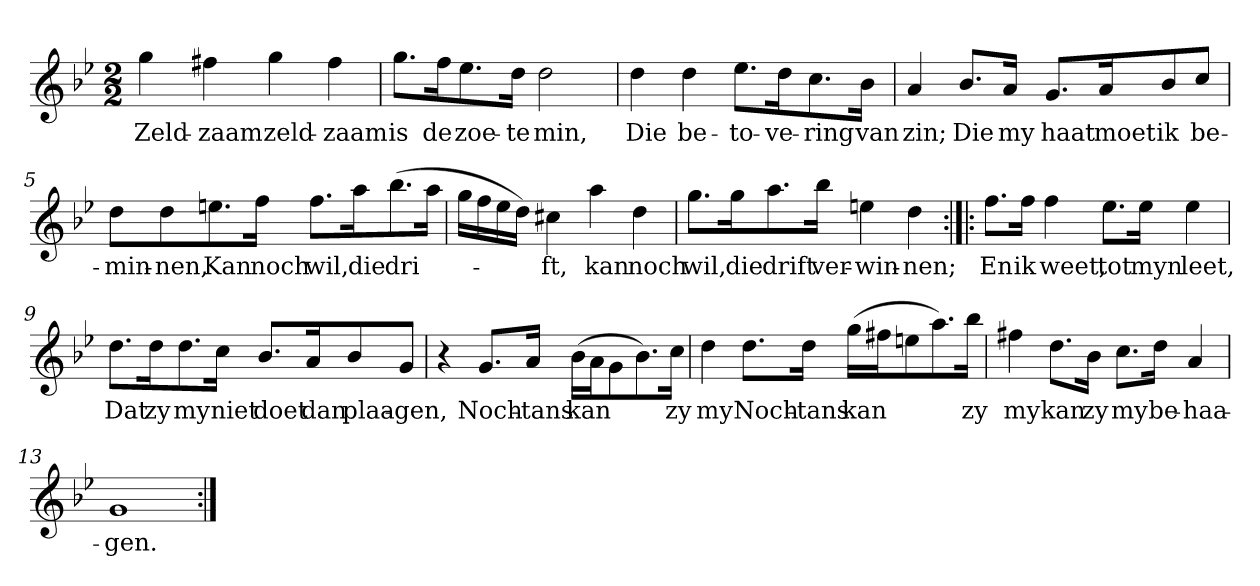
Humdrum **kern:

**kern	**text
*part1	*part1
*staff1	*staff1
*clefG2	*
*k[b-e-]	*
*g:	*
*M2/2	*
*MM120	*
=1	=1
4gg	Zeld-
4ff#X	-zaam
4gg	zeld-
4ff#	-zaam
=2	=2
8.gg\L	is
16ff\K	de
8.ee-\	zoe-
16dd\Jk	-te
2dd	min,
=3	=3
4dd	Die
4dd	be-
8.ee-\L	-to-
16dd\K	-ve-
8.cc\	-ring
16b-\Jk	van
=4	=4
4a	zin;
8.b-/L	Die
16a/Jk	my
8.g/L	haat
16a/K	moet
8b-/	ik
8cc/J	be-
=5	=5
8dd\L	-min-
8dd\	-nen,
8.een\	Kan
16ff\Jk	noch
8.ff\L	wil,
16aa\K	die
(8.bb-\	dri-
16aa\Jk	.
=6	=6
16gg\LL	.
16ff\	.
16ee-\	.
16dd\JJ)	.
4cc#X	-ft,
4aa	kan
4dd	noch
=7	=7
8.gg\L	wil,
16gg\K	die
8.aa\	drift
16bb-\Jk	ver-
4een	-win-
4dd	-nen;
=8:|!|:	=8:|!|:
8.ff\L	En
16ff\Jk	ik
4ff	weet,
8.ee-\L	tot
16ee-\Jk	myn
4ee-	leet,
=9	=9
8.dd\L	Dat
16dd\K	zy
8.dd\	my
16cc\Jk	niet
8.b-/L	doet
16a/K	dan
8b-/	plaa-
8g/J	-gen,
=10	=10
4r	.
8.g/L	Noch-
16a/Jk	-tans
(16b-\LL	kan
16a\J	.
8g\	.
8.b-\)	.
16cc\Jk	zy
=11	=11
4dd	my
8.dd\L	Noch-
16dd\Jk	-tans
(16gg\LL	kan
16ff#X\J	.
8een\	.
8.aa\)	.
16bb-\Jk	zy
=12	=12
4ff#X	my
8.dd\L	kan
16b-\Jk	zy
8.cc\L	my
16dd\Jk	be-
4a	-haa-
=13	=13
1g	-gen.
=:|!	=:|!
*-	*-
